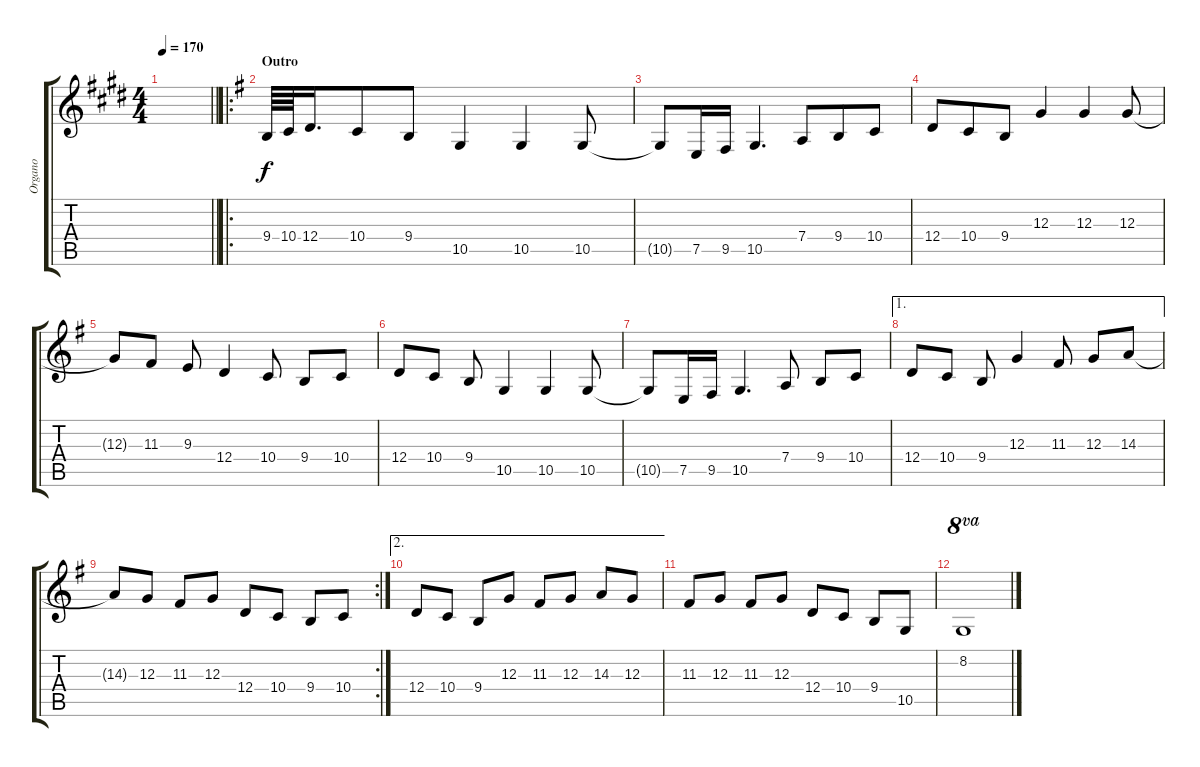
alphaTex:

\track ("Organo" "Organo") {instrument churchorgan}
\staff {score tabs}
\tuning (E4 B3 G3 D3 A2 E2) {hide}
\ts (4 4)
\tempo 170
\clef g2
\barLineRight lightlight
\ks e
|
\ro
\section ("" "Outro")
\ks g
9.4.64 10.4.64 12.4.16{d} 10.4.8{beam merge} 9.4.8 10.5.4 10.5.4 10.5.8 |
10.5{t}.8 7.5.16 9.5.16 10.5.4{d} 7.4.8{beam merge} 9.4.8 10.4.8 |
12.4.8 10.4.8{beam merge} 9.4.8 12.3.4 12.3.4 12.3.8 |
12.3{t}.8 11.3.8 9.3.8 12.4.4 10.4.8 9.4.8 10.4.8 |
12.4.8 10.4.8 9.4.8 10.5.4 10.5.4 10.5.8 |
10.5{t}.8 7.5.16 9.5.16 10.5.4{d} 7.4.8 9.4.8 10.4.8 |
\ae 1
12.4.8 10.4.8 9.4.8 12.3.4 11.3.8 12.3.8 14.3.8 |
\rc 2
14.3{t}.8 12.3.8 11.3.8 12.3.8 12.4.8 10.4.8 9.4.8 10.4.8 |
\ae 2
12.4.8 10.4.8 9.4.8 12.3.8 11.3.8 12.3.8 14.3.8 12.3.8 |
11.3.8 12.3.8 11.3.8 12.3.8 12.4.8 10.4.8 9.4.8 10.5.8 |
8.2.1{ot 8va}
